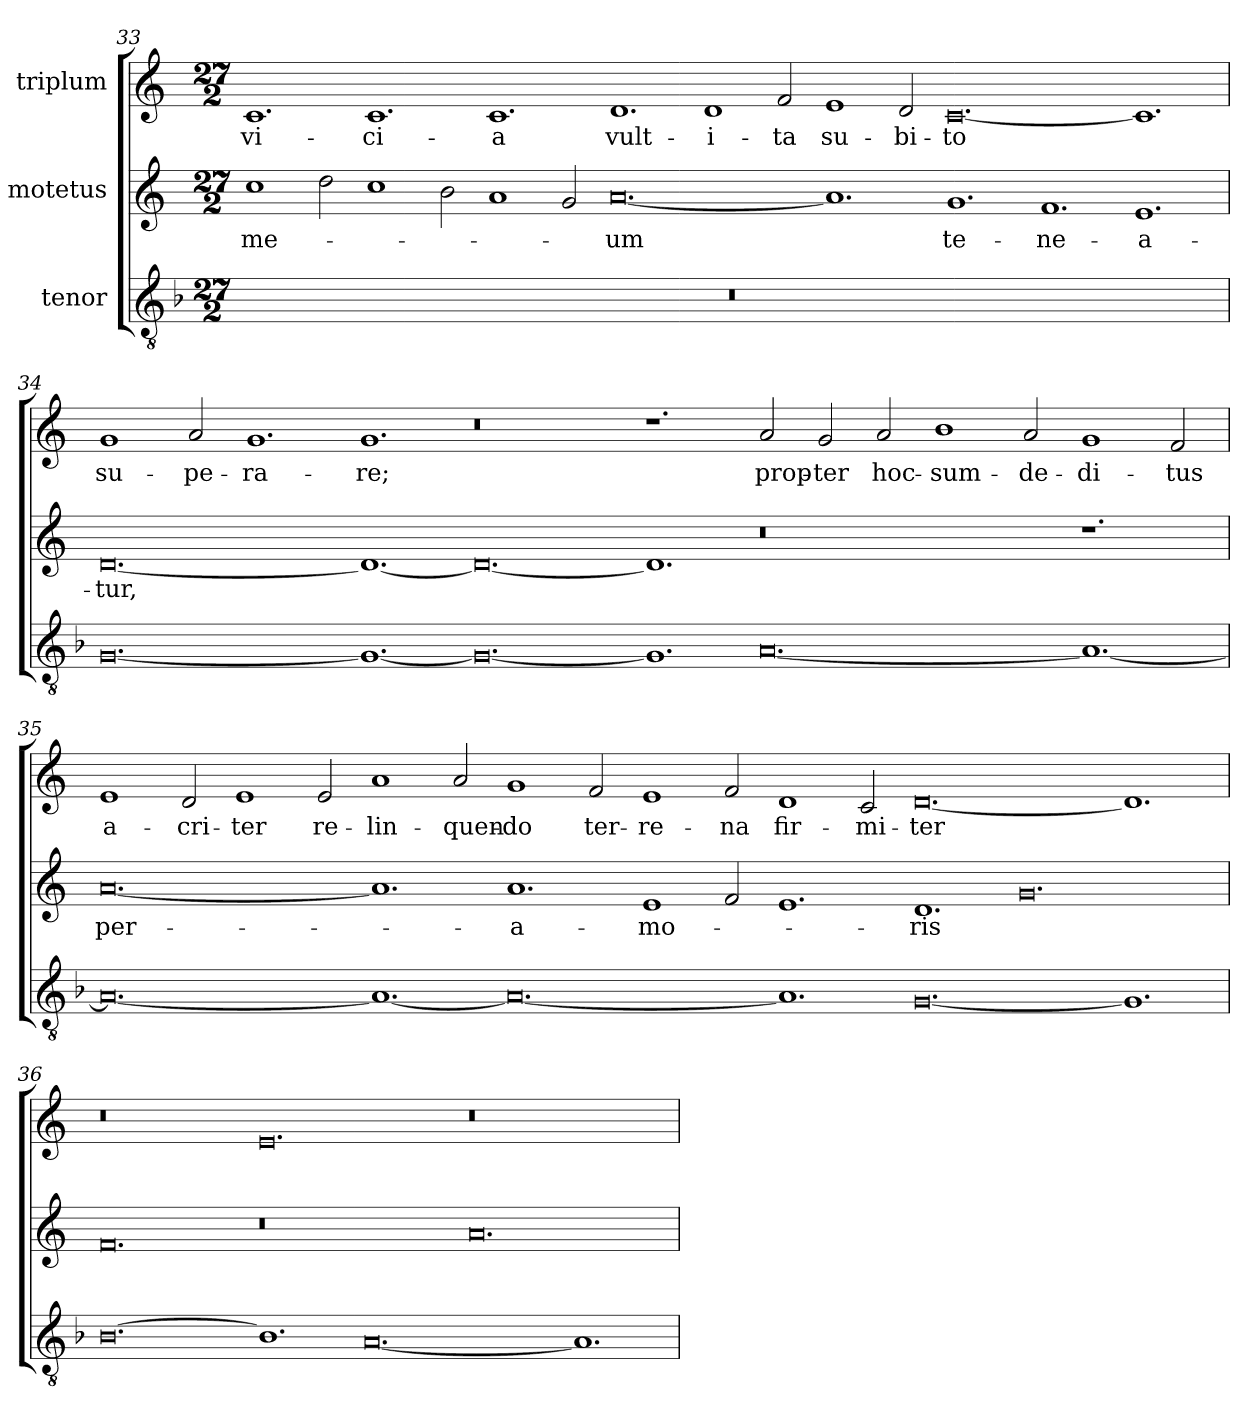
**kern	**kern	**text	**kern	**text
*part3	*part2	*part2	*part1	*part1
*staff3	*staff2	*staff2	*staff1	*staff1
*I"tenor	*I"motetus	*	*I"triplum	*
*clefGv2	*clefG2	*	*clefG2	*
*k[b-]	*k[]	*	*k[]	*
*F:	*C:	*	*C:	*
*M27/2	*M27/2	*	*M27/2	*
=33	=33	=33	=33	=33
2%27r	1cc\	me-	1.c/	vi-
.	2dd\	.	.	.
.	1cc\	.	1.c/	-ci-
.	2b\	.	.	.
.	1a/	.	1.c/	-a
.	2g/	.	.	.
.	[0.a/	-um	1.d/	vult-
.	.	.	1d/	i-
.	.	.	2f/	-ta
.	1.a/]	.	1e/	su-
.	.	.	2d/	-bi-
.	1.g/	te-	[0.c/	-to
.	1.f/	-ne-	.	.
.	1.e/	-a-	1.c/]	.
!!LO:PB:g=z
=34	=34	=34	=34	=34
[0.G/	[0.d/	-tur,	1g/	su-
.	.	.	2a/	-pe-
.	.	.	1.g/	-ra-
1.G/_	1.d/_	.	1.g/	-re;
0.G/_	0.d/_	.	0.r	.
1.G/]	1.d/]	.	1.r	.
[0.A/	0.r	.	2a/	prop-
.	.	.	2g/	-ter
.	.	.	2a/	hoc-
.	.	.	1b\	sum-
.	.	.	2a/	de-
1.A/_	1.r	.	1g/	-di-
.	.	.	2f/	-tus
=35	=35	=35	=35	=35
0.A/_	[0.a/	per-	1e/	a-
.	.	.	2d/	-cri-
.	.	.	1e/	-ter
.	.	.	2e/	re-
1.A/_	1.a/]	.	1a/	-lin-
.	.	.	2a/	-quen-
0.A/_	1.a/	a-	1g/	-do
.	.	.	2f/	ter-
.	1e/	-mo-	1e/	-re-
.	2f/	.	2f/	-na
1.A/]	1.e/	.	1d/	fir-
.	.	.	2c/	-mi-
[0.G/	1.d/	-ris	[0.d/	-ter
.	0.g/	.	.	.
1.G/]	.	.	1.d/]	.
=36	=36	=36	=36	=36
[0.B-\	0.f/	.	0.r	.
1.B-\]	0.r	.	0.e/	.
[0.A/	.	.	.	.
.	0.a/	.	0.r	.
1.A/]	.	.	.	.
=	=	=	=	=
*-	*-	*-	*-	*-
